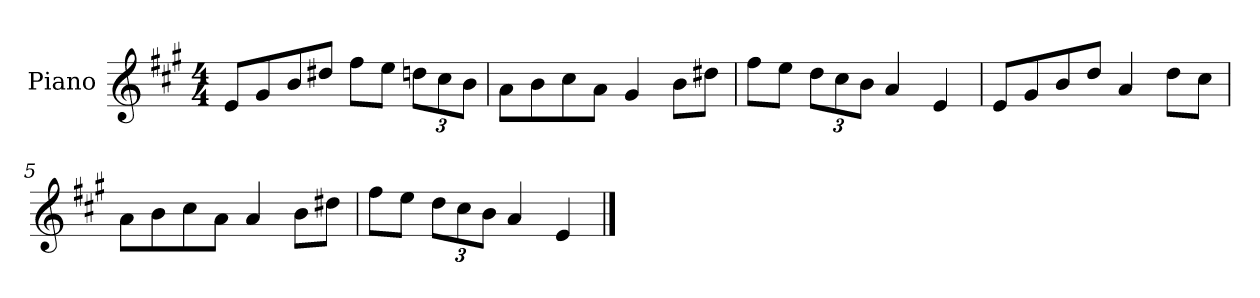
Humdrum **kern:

**kern
*part1
*staff1
*I"Piano
*I'P-no
*clefG2
*k[f#c#g#]
*M4/4
*MM90
=1
8e/L
8g#/
8b/
8dd#X/J
8ff#\L
8ee\J
*Xbrackettup
12ddn\L
12cc#\
12b\J
=2
8a\L
8b\
8cc#\
8a\J
4g#/
8b\L
8dd#X\J
=3
8ff#\L
8ee\J
12dd\L
12cc#\
12b\J
4a/
4e/
=4
8e/L
8g#/
8b/
8dd/J
4a/
8dd\L
8cc#\J
!!LO:LB:g=z
=5
8a\L
8b\
8cc#\
8a\J
4a/
8b\L
8dd#X\J
=6
8ff#\L
8ee\J
12dd\L
12cc#\
12b\J
4a/
4e/
==
*-
